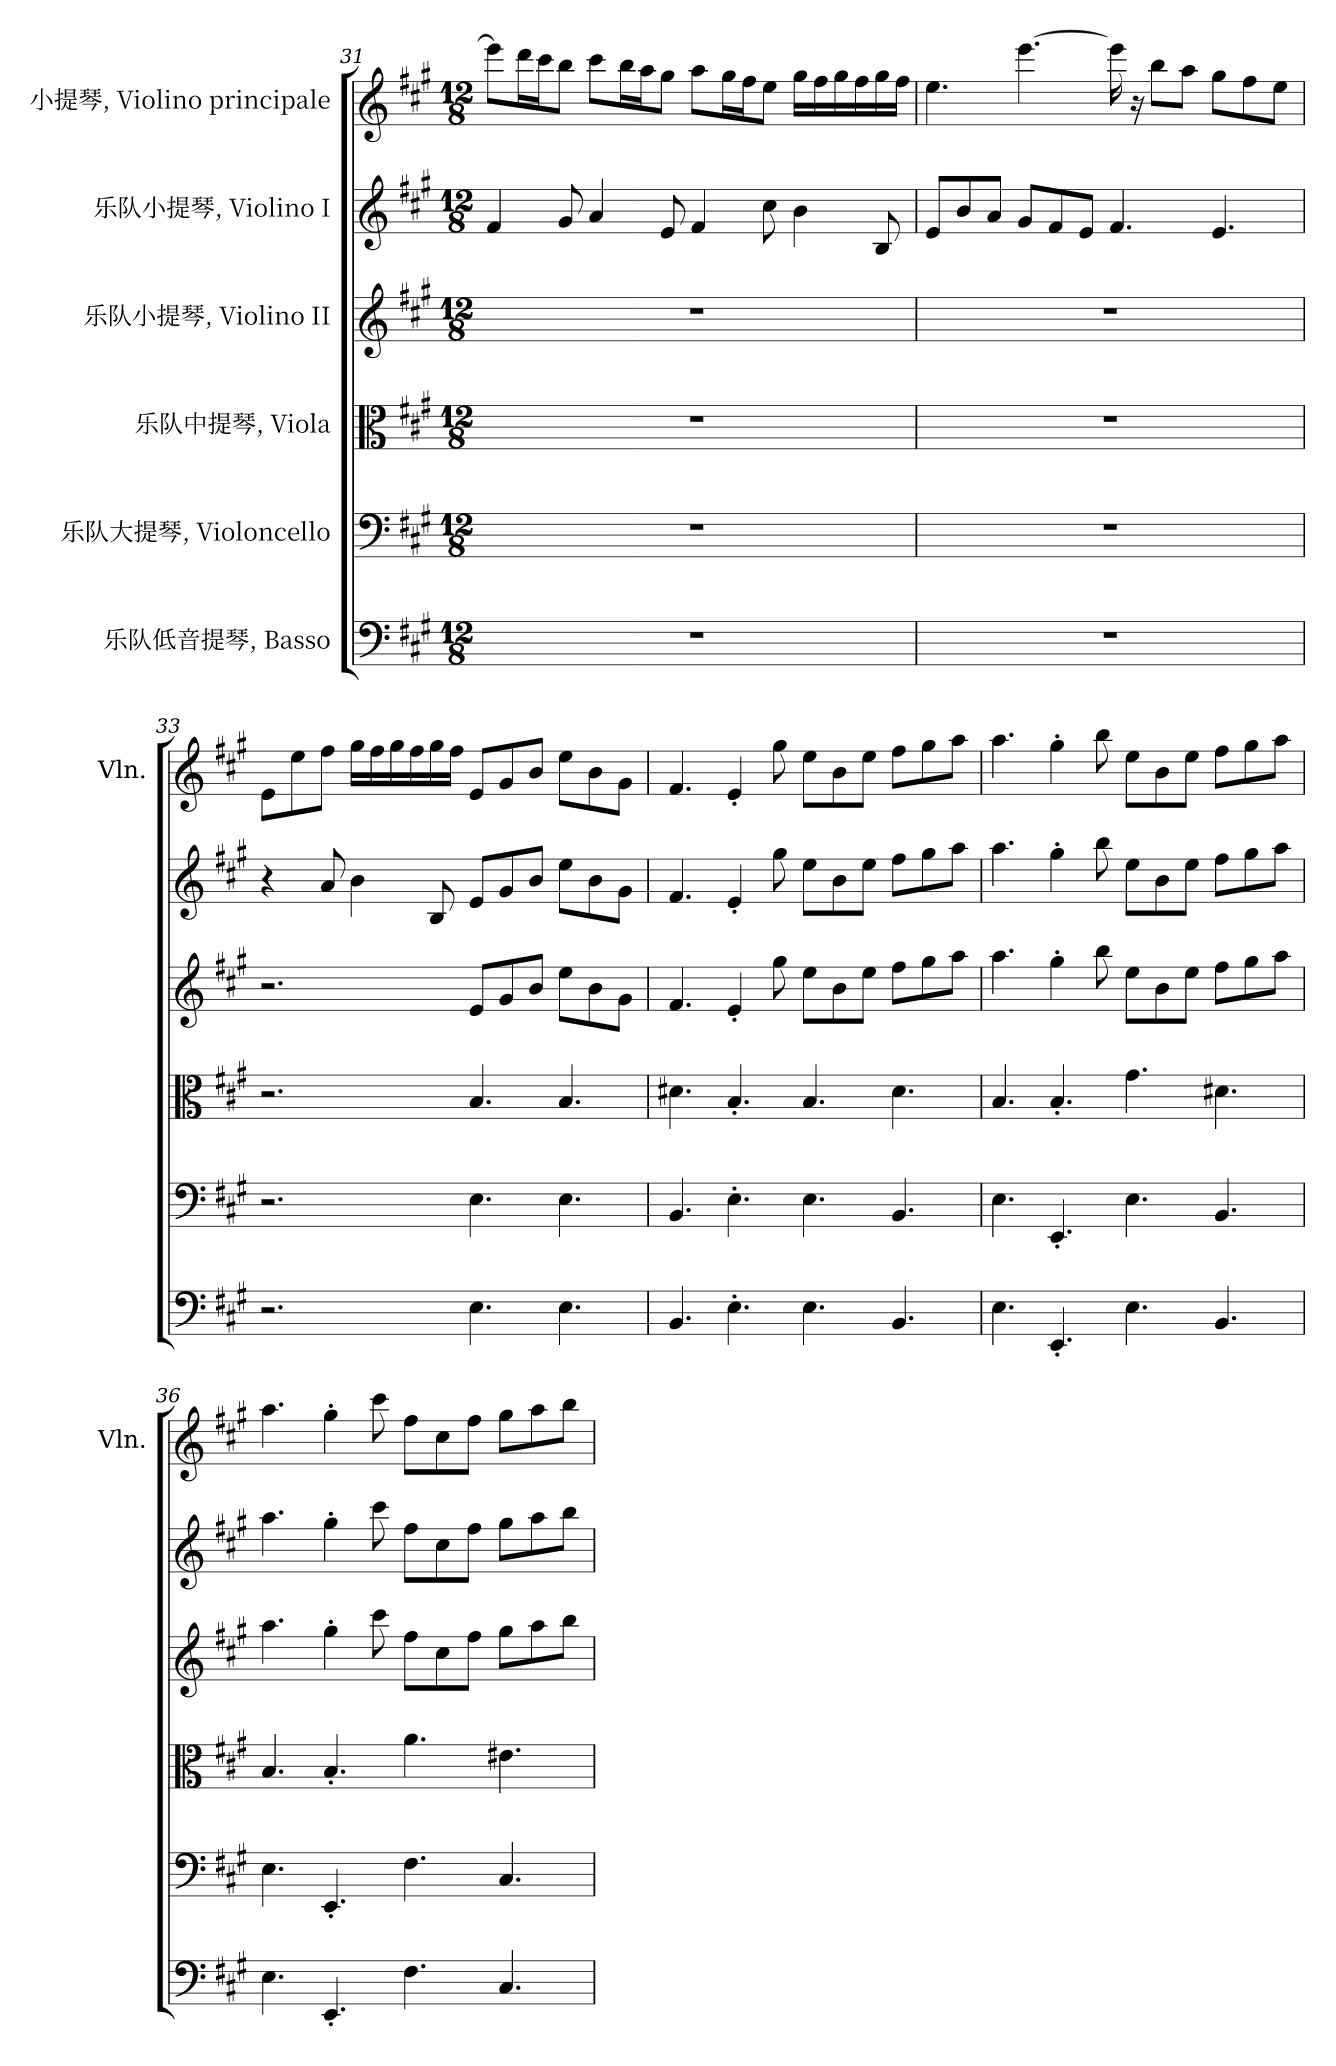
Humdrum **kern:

**kern	**kern	**kern	**kern	**kern	**kern
*part6	*part5	*part4	*part3	*part2	*part1
*staff6	*staff5	*staff4	*staff3	*staff2	*staff1
*I"乐队低音提琴, Basso	*I"乐队大提琴, Violoncello	*I"乐队中提琴, Viola	*I"乐队小提琴, Violino II	*I"乐队小提琴, Violino I	*I"小提琴, Violino principale
*	*	*	*	*	*I'Vln.
*clefF4	*clefF4	*clefC3	*clefG2	*clefG2	*clefG2
*ITrd7c12	*	*	*	*	*
*k[f#c#g#]	*k[f#c#g#]	*k[f#c#g#]	*k[f#c#g#]	*k[f#c#g#]	*k[f#c#g#]
*M12/8	*M12/8	*M12/8	*M12/8	*M12/8	*M12/8
=31	=31	=31	=31	=31	=31
1.r	1.r	1.r	1.r	4f#/	8eee\L]
.	.	.	.	.	16ddd\L
.	.	.	.	.	16ccc#\J
.	.	.	.	8g#/	8bb\J
.	.	.	.	4a/	8ccc#\L
.	.	.	.	.	16bb\L
.	.	.	.	.	16aa\J
.	.	.	.	8e/	8gg#\J
.	.	.	.	4f#/	8aa\L
.	.	.	.	.	16gg#\L
.	.	.	.	.	16ff#\J
.	.	.	.	8cc#\	8ee\J
.	.	.	.	4b\	16gg#\LL
.	.	.	.	.	16ff#\
.	.	.	.	.	16gg#\
.	.	.	.	.	16ff#\
.	.	.	.	8B/	16gg#\
.	.	.	.	.	16ff#\JJ
!!LO:LB:g=z
=32	=32	=32	=32	=32	=32
1.r	1.r	1.r	1.r	8e/L	4.ee\
.	.	.	.	8b/	.
.	.	.	.	8a/J	.
.	.	.	.	8g#/L	[4.eee\
.	.	.	.	8f#/	.
.	.	.	.	8e/J	.
.	.	.	.	4.f#/	16eee\]
.	.	.	.	.	16r
.	.	.	.	.	8bb\L
.	.	.	.	.	8aa\J
.	.	.	.	4.e/	8gg#\L
.	.	.	.	.	8ff#\
.	.	.	.	.	8ee\J
=33	=33	=33	=33	=33	=33
2.r	2.r	2.r	2.r	4r	8e\L
.	.	.	.	.	8ee\
.	.	.	.	8a/	8ff#\J
.	.	.	.	4b\	16gg#\LL
.	.	.	.	.	16ff#\
.	.	.	.	.	16gg#\
.	.	.	.	.	16ff#\
.	.	.	.	8B/	16gg#\
.	.	.	.	.	16ff#\JJ
4.EE\	4.E\	4.B/	8e/L	8e/L	8e/L
.	.	.	8g#/	8g#/	8g#/
.	.	.	8b/J	8b/J	8b/J
4.EE\	4.E\	4.B/	8ee\L	8ee\L	8ee\L
.	.	.	8b\	8b\	8b\
.	.	.	8g#\J	8g#\J	8g#\J
=34	=34	=34	=34	=34	=34
4.BBB/	4.BB/	4.d#X\	4.f#/	4.f#/	4.f#/
4.EE'\	4.E'\	4.B'/	4e'/	4e'/	4e'/
.	.	.	8gg#\	8gg#\	8gg#\
4.EE\	4.E\	4.B/	8ee\L	8ee\L	8ee\L
.	.	.	8b\	8b\	8b\
.	.	.	8ee\J	8ee\J	8ee\J
4.BBB/	4.BB/	4.d#\	8ff#\L	8ff#\L	8ff#\L
.	.	.	8gg#\	8gg#\	8gg#\
.	.	.	8aa\J	8aa\J	8aa\J
!!LO:PB:g=z
=35	=35	=35	=35	=35	=35
4.EE\	4.E\	4.B/	4.aa\	4.aa\	4.aa\
4.EEE'/	4.EE'/	4.B'/	4gg#'\	4gg#'\	4gg#'\
.	.	.	8bb\	8bb\	8bb\
4.EE\	4.E\	4.g#\	8ee\L	8ee\L	8ee\L
.	.	.	8b\	8b\	8b\
.	.	.	8ee\J	8ee\J	8ee\J
4.BBB/	4.BB/	4.d#X\	8ff#\L	8ff#\L	8ff#\L
.	.	.	8gg#\	8gg#\	8gg#\
.	.	.	8aa\J	8aa\J	8aa\J
=36	=36	=36	=36	=36	=36
4.EE\	4.E\	4.B/	4.aa\	4.aa\	4.aa\
4.EEE'/	4.EE'/	4.B'/	4gg#'\	4gg#'\	4gg#'\
.	.	.	8ccc#\	8ccc#\	8ccc#\
4.FF#\	4.F#\	4.a\	8ff#\L	8ff#\L	8ff#\L
.	.	.	8cc#\	8cc#\	8cc#\
.	.	.	8ff#\J	8ff#\J	8ff#\J
4.CC#/	4.C#/	4.e#X\	8gg#\L	8gg#\L	8gg#\L
.	.	.	8aa\	8aa\	8aa\
.	.	.	8bb\J	8bb\J	8bb\J
=	=	=	=	=	=
*-	*-	*-	*-	*-	*-
